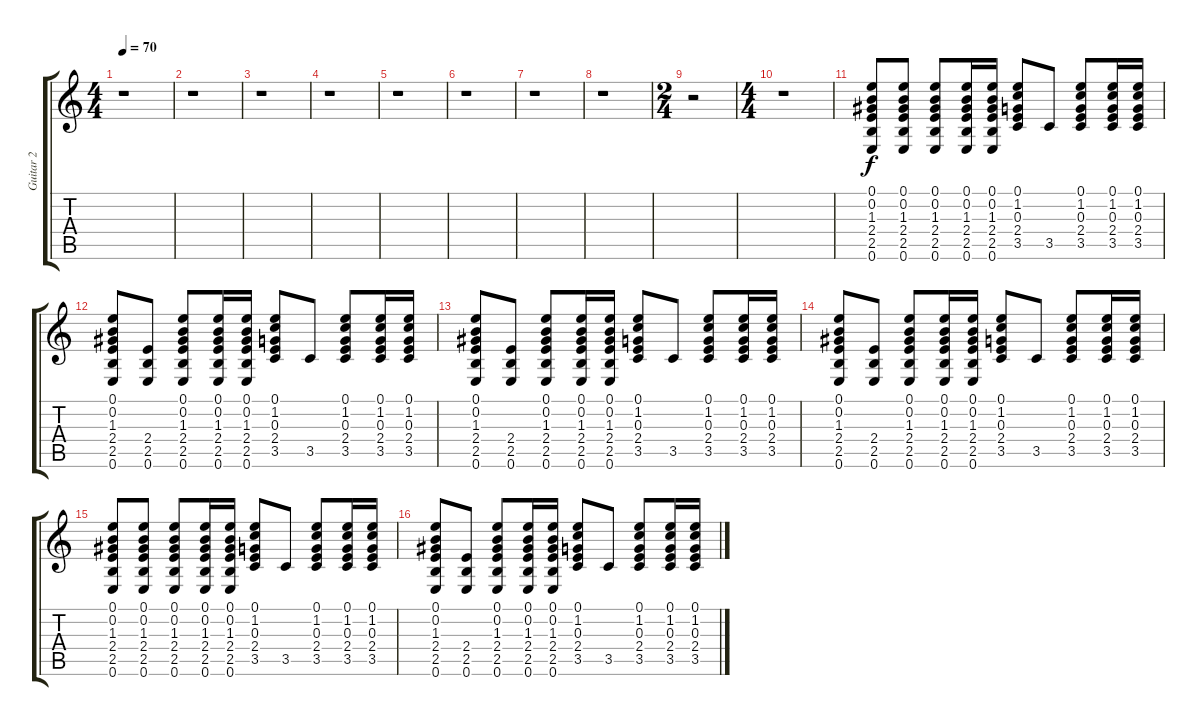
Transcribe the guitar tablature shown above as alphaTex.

\track ("Guitar 2" "Guitar 2") {instrument acousticguitarsteel}
\staff {score tabs}
\tuning (E4 B3 G3 D3 A2 E2) {hide}
\ts (4 4)
\tempo 70
\clef g2
\ks c
r.1{dy f} |
r.1 |
r.1 |
r.1 |
r.1 |
r.1 |
r.1 |
r.1 |
\ts (2 4)
r.2 |
\ts (4 4)
r.1 |
(0.1 0.2 1.3 2.4 2.5 0.6).8 (0.1 0.2 1.3 2.4 2.5 0.6).8 (0.1 0.2 1.3 2.4 2.5 0.6).8 (0.1 0.2 1.3 2.4 2.5 0.6).16 (0.1 0.2 1.3 2.4 2.5 0.6).16 (0.1 1.2 0.3 2.4 3.5).8 3.5.8 (0.1 1.2 0.3 2.4 3.5).8 (0.1 1.2 0.3 2.4 3.5).16 (0.1 1.2 0.3 2.4 3.5).16 |
(0.1 0.2 1.3 2.4 2.5 0.6).8 (2.4 2.5 0.6).8 (0.1 0.2 1.3 2.4 2.5 0.6).8 (0.1 0.2 1.3 2.4 2.5 0.6).16 (0.1 0.2 1.3 2.4 2.5 0.6).16 (0.1 1.2 0.3 2.4 3.5).8 3.5.8 (0.1 1.2 0.3 2.4 3.5).8 (0.1 1.2 0.3 2.4 3.5).16 (0.1 1.2 0.3 2.4 3.5).16 |
(0.1 0.2 1.3 2.4 2.5 0.6).8 (2.4 2.5 0.6).8 (0.1 0.2 1.3 2.4 2.5 0.6).8 (0.1 0.2 1.3 2.4 2.5 0.6).16 (0.1 0.2 1.3 2.4 2.5 0.6).16 (0.1 1.2 0.3 2.4 3.5).8 3.5.8 (0.1 1.2 0.3 2.4 3.5).8 (0.1 1.2 0.3 2.4 3.5).16 (0.1 1.2 0.3 2.4 3.5).16 |
(0.1 0.2 1.3 2.4 2.5 0.6).8 (2.4 2.5 0.6).8 (0.1 0.2 1.3 2.4 2.5 0.6).8 (0.1 0.2 1.3 2.4 2.5 0.6).16 (0.1 0.2 1.3 2.4 2.5 0.6).16 (0.1 1.2 0.3 2.4 3.5).8 3.5.8 (0.1 1.2 0.3 2.4 3.5).8 (0.1 1.2 0.3 2.4 3.5).16 (0.1 1.2 0.3 2.4 3.5).16 |
(0.1 0.2 1.3 2.4 2.5 0.6).8 (0.1 0.2 1.3 2.4 2.5 0.6).8 (0.1 0.2 1.3 2.4 2.5 0.6).8 (0.1 0.2 1.3 2.4 2.5 0.6).16 (0.1 0.2 1.3 2.4 2.5 0.6).16 (0.1 1.2 0.3 2.4 3.5).8 3.5.8 (0.1 1.2 0.3 2.4 3.5).8 (0.1 1.2 0.3 2.4 3.5).16 (0.1 1.2 0.3 2.4 3.5).16 |
(0.1 0.2 1.3 2.4 2.5 0.6).8 (2.4 2.5 0.6).8 (0.1 0.2 1.3 2.4 2.5 0.6).8 (0.1 0.2 1.3 2.4 2.5 0.6).16 (0.1 0.2 1.3 2.4 2.5 0.6).16 (0.1 1.2 0.3 2.4 3.5).8 3.5.8 (0.1 1.2 0.3 2.4 3.5).8 (0.1 1.2 0.3 2.4 3.5).16 (0.1 1.2 0.3 2.4 3.5).16
